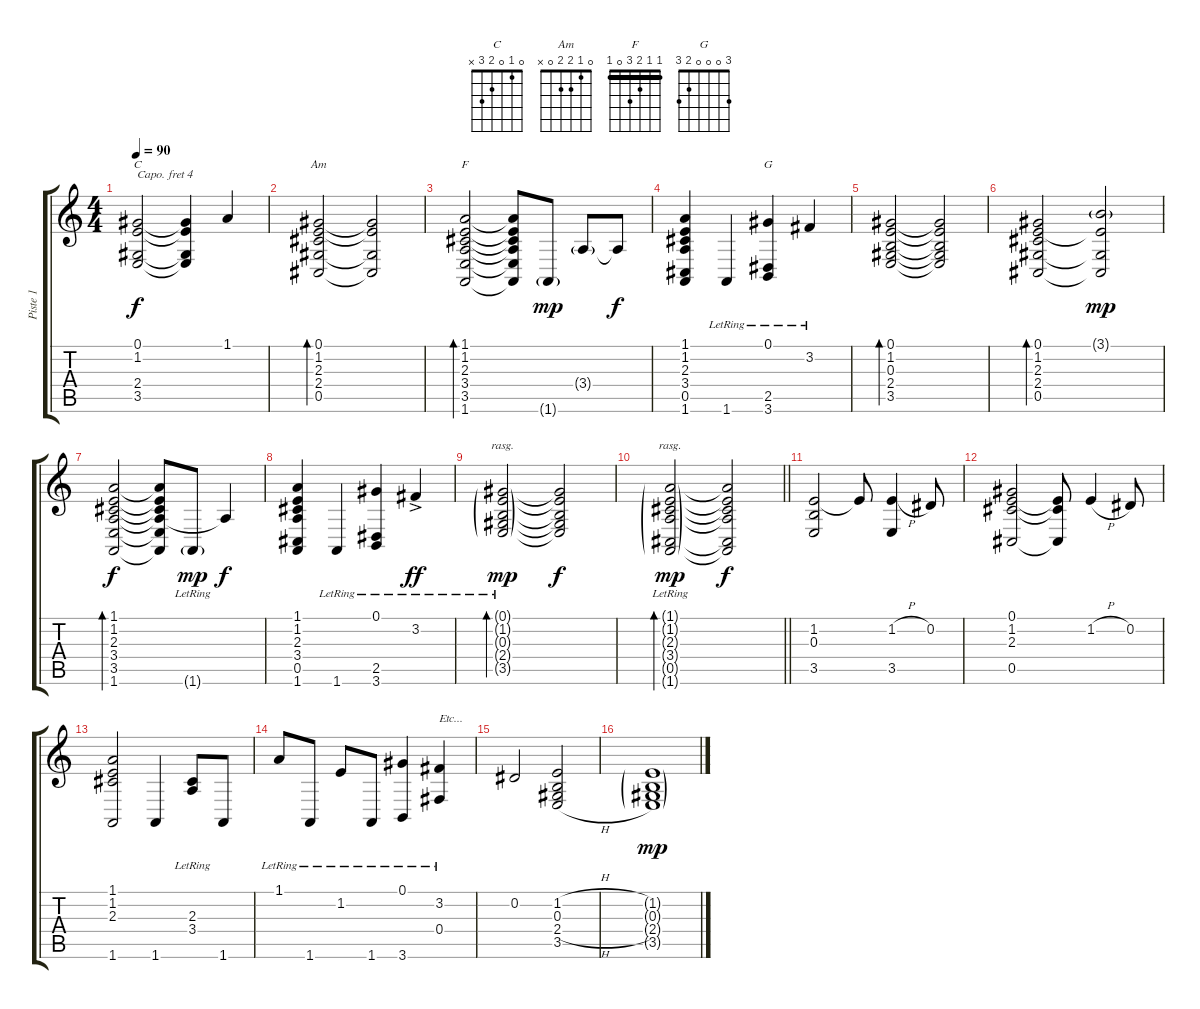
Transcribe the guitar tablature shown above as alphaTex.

\track ("Piste 1" "Piste 1") {instrument pad7halo}
\staff {score tabs}
\capo 4
\tuning (E4 B3 G3 D3 A2 E2) {hide}
\chord ("C" 0 1 0 2 3 x)
\chord ("Am" 0 1 2 2 0 x)
\chord ("F" 1 1 2 3 0 1) {barre 1}
\chord ("G" 3 0 0 0 2 3)
\ts (4 4)
\tempo 90
\clef g2
\ks c
(0.1 1.2 2.4 3.5).2{ch "C" dy f} (0.1{t} 1.2{t} 2.4{t} 3.5{t}).4 1.1.4 |
(0.1 1.2 2.3 2.4 0.5).2{bd 60 ch "Am"} (0.1{t} 1.2{t} 2.4{t} 0.5{t}).2 |
(1.1 1.2 2.3 3.4 3.5 1.6).2{bd 60 ch "F"} (1.1{t} 1.2{t} 2.3{t} 3.4{t} 3.5{t} 1.6{t}).8 1.6{g}.8{dy mp} 3.4{g}.8 3.4{t}.8{dy f} |
(1.1 1.2 2.3 3.4 0.5 1.6).4 1.6{lr}.4 (0.1{lr} 2.5{lr} 3.6{lr}).4{ch "G"} 3.2{lr}.4 |
(0.1 1.2 0.3 2.4 3.5).2{bd 120} (0.1{t} 1.2{t} 0.3{t} 2.4{t} 3.5{t}).2 |
(0.1 1.2 2.3 2.4 0.5).2{bd 60} (3.1{g} 1.2{t} 2.4{t} 0.5{t}).2{dy mp} |
(1.1 1.2 2.3 3.4 3.5 1.6).2{bd 60 dy f} (1.1{t} 1.2{t} 2.3{t} 3.4{t} 3.5{t} 1.6{t}).8 1.6{g lr}.8{dy mp} 3.4{t}.4{dy f} |
(1.1 1.2 2.3 3.4 0.5 1.6).4 1.6{lr}.4 (0.1{lr} 2.5{lr} 3.6{lr}).4 3.2{ac lr}.4{dy ff} |
(0.1{g lr} 1.2{g lr} 0.3{g lr} 2.4{g lr} 3.5{g lr}).2{bd 480 rasg ii dy mp} (0.1{t} 1.2{t} 0.3{t} 2.4{t} 3.5{t}).2{dy f} |
\barLineRight lightlight
(1.1{g lr} 1.2{g lr} 2.3{g lr} 3.4{g lr} 0.5{g lr} 1.6{g lr}).2{bd 480 rasg ii dy mp} (1.1{t} 1.2{t} 2.3{t} 3.4{t} 0.5{t} 1.6{t}).2{dy f} |
(1.2 0.3 3.5).2 1.2{t}.8 (1.2{h} 3.5).4 0.2.8 |
(0.1 1.2 2.3 0.5).2 (1.2{t} 2.3{t} 0.5{t}).8 1.2{h}.4 0.2.8 |
(1.1 1.2 2.3 1.6).2 1.6.4 (2.3{lr} 3.4).8 1.6.8 |
1.1{lr}.8 1.6{lr}.8 1.2{lr}.8 1.6{lr}.8 (0.1{lr} 3.6{lr}).4 (3.2{lr} 0.4).4{txt "Etc..."} |
0.2.2 (1.2{h} 0.3{h} 2.4{h} 3.5{h}).2 |
(1.2{g} 0.3{g} 2.4{g} 3.5{g}).1{dy mp}
